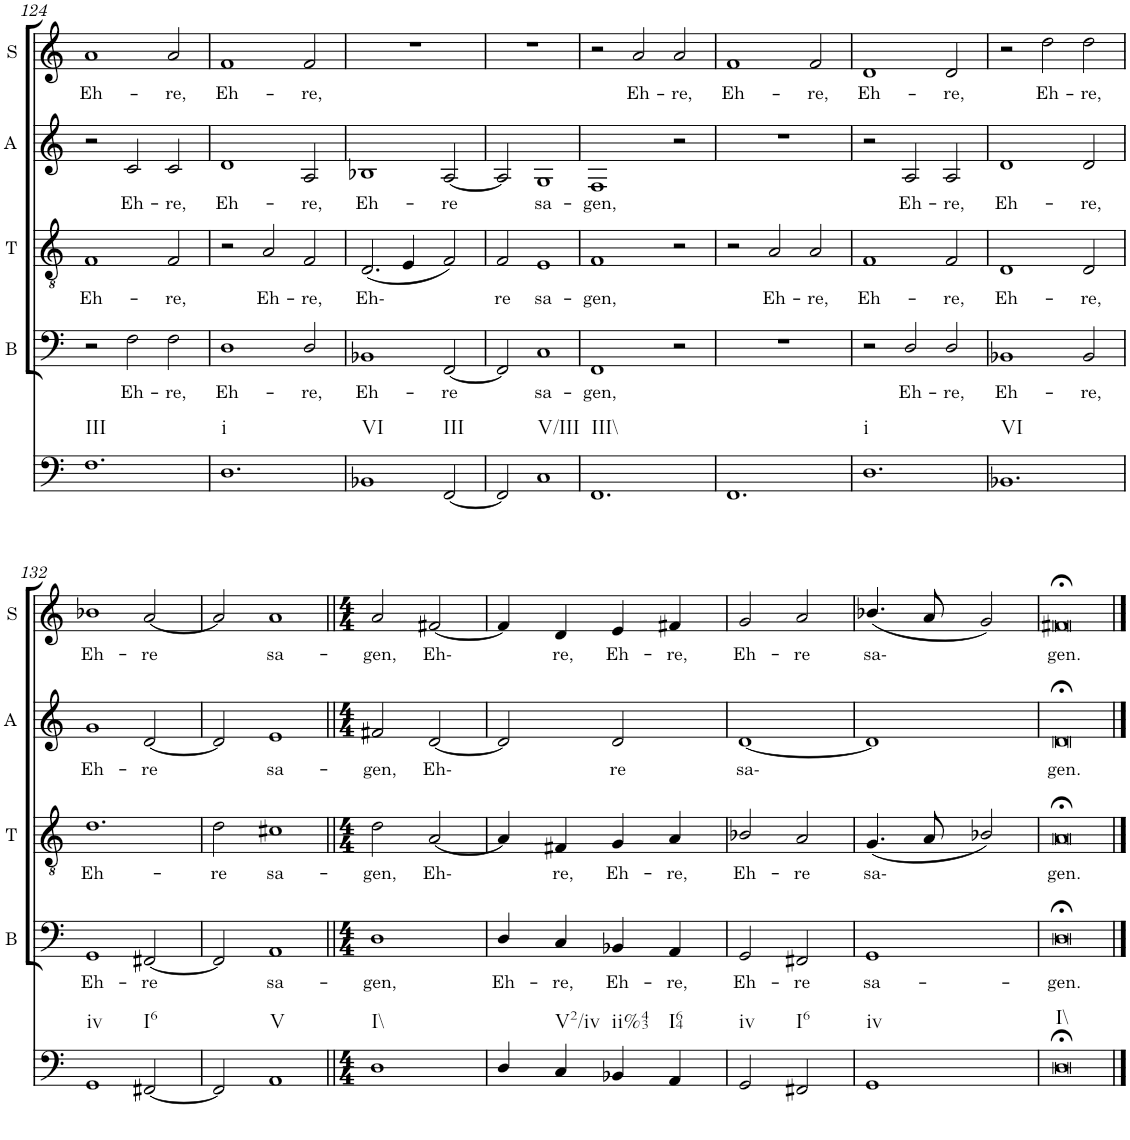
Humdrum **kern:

**kern	**kern	**text	**kern	**text	**kern	**text	**kern	**text
*part5	*part4	*part4	*part3	*part3	*part2	*part2	*part1	*part1
*staff5	*staff4	*staff4	*staff3	*staff3	*staff2	*staff2	*staff1	*staff1
*I"Continuo	*I"Bass	*	*I"Tenor	*	*I"Alto	*	*I"Soprano	*
*	*I'B	*	*I'T	*	*I'A	*	*I'S	*
!!LO:PB:g=z
*clefF4	*clefF4	*	*clefGv2	*	*clefG2	*	*clefG2	*
*k[]	*k[]	*	*k[]	*	*k[]	*	*k[]	*
*M3/2	*M3/2	*	*M3/2	*	*M3/2	*	*M3/2	*
=124	=124	=124	=124	=124	=124	=124	=124	=124
!LO:TX:b:t=III	!	!	!	!	!	!	!	!
!	!	!	!	!LO:LY:b	!	!	!	!LO:LY:b
1.F	2r	.	1F	Eh-	2r	.	1a	Eh-
!	!	!LO:LY:b	!	!	!	!LO:LY:b	!	!
.	2F\	Eh-	.	.	2c/	Eh-	.	.
!	!	!LO:LY:b	!	!LO:LY:b	!	!LO:LY:b	!	!LO:LY:b
.	2F\	re,	2F/	re,	2c/	re,	2a/	re,
=125	=125	=125	=125	=125	=125	=125	=125	=125
!LO:TX:b:t=i	!	!	!	!	!	!	!	!
!	!	!LO:LY:b	!	!	!	!LO:LY:b	!	!LO:LY:b
1.D	1D	Eh-	2r	.	1d	Eh-	1f	Eh-
!	!	!	!	!LO:LY:b	!	!	!	!
.	.	.	2A/	Eh-	.	.	.	.
!	!	!LO:LY:b	!	!LO:LY:b	!	!LO:LY:b	!	!LO:LY:b
.	2D/	re,	2F/	re,	2A/	re,	2f/	re,
=126	=126	=126	=126	=126	=126	=126	=126	=126
!LO:TX:b:t=VI	!	!	!	!	!	!	!	!
!	!	!LO:LY:b	!	!LO:LY:b	!	!LO:LY:b	!	!
1BB-X	1BB-X	Eh-	(2.D/	Eh-	1B-X	Eh-	1.r	.
.	.	.	4E/	.	.	.	.	.
!LO:TX:b:t=III	!	!	!	!	!	!	!	!
!	!	!LO:LY:b	!	!	!	!LO:LY:b	!	!
[2FF/	[2FF/	re	2F/)	.	[2A/	re	.	.
=127	=127	=127	=127	=127	=127	=127	=127	=127
!	!	!	!	!LO:LY:b	!	!	!	!
2FF/]	2FF/]	.	2F/	re	2A/]	.	1.r	.
!LO:TX:b:t=V/III	!	!	!	!	!	!	!	!
!	!	!LO:LY:b	!	!LO:LY:b	!	!LO:LY:b	!	!
1C	1C	sa-	1E	sa-	1G	sa-	.	.
=128	=128	=128	=128	=128	=128	=128	=128	=128
!LO:TX:b:t=III\\	!	!	!	!	!	!	!	!
!	!	!LO:LY:b	!	!LO:LY:b	!	!LO:LY:b	!	!
1.FF	1FF	gen,	1F	gen,	1F	gen,	2r	.
!	!	!	!	!	!	!	!	!LO:LY:b
.	.	.	.	.	.	.	2a/	Eh-
!	!	!	!	!	!	!	!	!LO:LY:b
.	2r	.	2r	.	2r	.	2a/	re,
=129	=129	=129	=129	=129	=129	=129	=129	=129
!	!	!	!	!	!	!	!	!LO:LY:b
1.FF	1.r	.	2r	.	1.r	.	1f	Eh-
!	!	!	!	!LO:LY:b	!	!	!	!
.	.	.	2A/	Eh-	.	.	.	.
!	!	!	!	!LO:LY:b	!	!	!	!LO:LY:b
.	.	.	2A/	re,	.	.	2f/	re,
=130	=130	=130	=130	=130	=130	=130	=130	=130
!LO:TX:b:t=i	!	!	!	!	!	!	!	!
!	!	!	!	!LO:LY:b	!	!	!	!LO:LY:b
1.D	2r	.	1F	Eh-	2r	.	1d	Eh-
!	!	!LO:LY:b	!	!	!	!LO:LY:b	!	!
.	2D/	Eh-	.	.	2A/	Eh-	.	.
!	!	!LO:LY:b	!	!LO:LY:b	!	!LO:LY:b	!	!LO:LY:b
.	2D/	re,	2F/	re,	2A/	re,	2d/	re,
=131	=131	=131	=131	=131	=131	=131	=131	=131
!LO:TX:b:t=VI	!	!	!	!	!	!	!	!
!	!	!LO:LY:b	!	!LO:LY:b	!	!LO:LY:b	!	!
1.BB-X	1BB-X	Eh-	1D	Eh-	1d	Eh-	2r	.
!	!	!	!	!	!	!	!	!LO:LY:b
.	.	.	.	.	.	.	2dd\	Eh-
!	!	!LO:LY:b	!	!LO:LY:b	!	!LO:LY:b	!	!LO:LY:b
.	2BB-/	re,	2D/	re,	2d/	re,	2dd\	re,
!!LO:LB:g=z
=132	=132	=132	=132	=132	=132	=132	=132	=132
!LO:TX:b:t=iv	!	!	!	!	!	!	!	!
!	!	!LO:LY:b	!	!LO:LY:b	!	!LO:LY:b	!	!LO:LY:b
1GG	1GG	Eh-	1.d	Eh-	1g	Eh-	1b-X	Eh-
!LO:TX:b:t=I6	!	!	!	!	!	!	!	!
!	!	!LO:LY:b	!	!	!	!LO:LY:b	!	!LO:LY:b
[2FF#X/	[2FF#X/	re	.	.	[2d/	re	[2a/	re
=133	=133	=133	=133	=133	=133	=133	=133	=133
!	!	!	!	!LO:LY:b	!	!	!	!
2FF#/]	2FF#/]	.	2d\	re	2d/]	.	2a/]	.
!LO:TX:b:t=V	!	!	!	!	!	!	!	!
!	!	!LO:LY:b	!	!LO:LY:b	!	!LO:LY:b	!	!LO:LY:b
1AA	1AA	sa-	1c#X	sa-	1e	sa-	1a	sa-
=134||	=134||	=134||	=134||	=134||	=134||	=134||	=134||	=134||
*M4/4	*M4/4	*	*M4/4	*	*M4/4	*	*M4/4	*
!LO:TX:b:t=I\\	!	!	!	!	!	!	!	!
!	!	!LO:LY:b	!	!LO:LY:b	!	!LO:LY:b	!	!LO:LY:b
1D	1D	gen,	2d\	gen,	2f#X/	gen,	2a/	gen,
!	!	!	!	!LO:LY:b	!	!LO:LY:b	!	!LO:LY:b
.	.	.	[2A/	Eh-	[2d/	Eh-	[2f#X/	Eh-
=135	=135	=135	=135	=135	=135	=135	=135	=135
!	!	!LO:LY:b	!	!	!	!	!	!
4D/	4D/	Eh-	4A/]	.	2d/]	.	4f#/]	.
!LO:TX:b:t=V2/iv	!	!	!	!	!	!	!	!
!	!	!LO:LY:b	!	!LO:LY:b	!	!	!	!LO:LY:b
4C/	4C/	re,	4F#X/	re,	.	.	4d/	re,
!LO:TX:b:t=ii%43	!	!	!	!	!	!	!	!
!	!	!LO:LY:b	!	!LO:LY:b	!	!LO:LY:b	!	!LO:LY:b
4BB-X/	4BB-X/	Eh-	4G/	Eh-	2d/	re	4e/	Eh-
!LO:TX:b:t=I64	!	!	!	!	!	!	!	!
!	!	!LO:LY:b	!	!LO:LY:b	!	!	!	!LO:LY:b
4AA/	4AA/	re,	4A/	re,	.	.	4f#X/	re,
=136	=136	=136	=136	=136	=136	=136	=136	=136
!LO:TX:b:t=iv	!	!	!	!	!	!	!	!
!	!	!LO:LY:b	!	!LO:LY:b	!	!LO:LY:b	!	!LO:LY:b
2GG/	2GG/	Eh-	2B-X/	Eh-	[1d	sa-	2g/	Eh-
!LO:TX:b:t=I6	!	!	!	!	!	!	!	!
!	!	!LO:LY:b	!	!LO:LY:b	!	!	!	!LO:LY:b
2FF#X/	2FF#X/	re	2A/	re	.	.	2a/	re
=137	=137	=137	=137	=137	=137	=137	=137	=137
!LO:TX:b:t=iv	!	!	!	!	!	!	!	!
!	!	!LO:LY:b	!	!LO:LY:b	!	!	!	!LO:LY:b
1GG	1GG	sa-	(4.G/	sa-	1d]	.	(4.b-X/	sa-
.	.	.	8A/	.	.	.	8a/	.
.	.	.	2B-X/)	.	.	.	2g/)	.
=138	=138	=138	=138	=138	=138	=138	=138	=138
!LO:TX:b:t=I\\	!	!	!	!	!	!	!	!
!	!	!LO:LY:b	!	!LO:LY:b	!	!LO:LY:b	!	!LO:LY:b
[1D	[1D	gen.	[1A	gen.	[1d	gen.	[1f#X	gen.
==139	==139	==139	==139	==139	==139	==139	==139	==139
1D;<]	1D;<]	.	1A;<]	.	1d;<]	.	1f#;<]	.
=	=	=	=	=	=	=	=	=
*-	*-	*-	*-	*-	*-	*-	*-	*-
